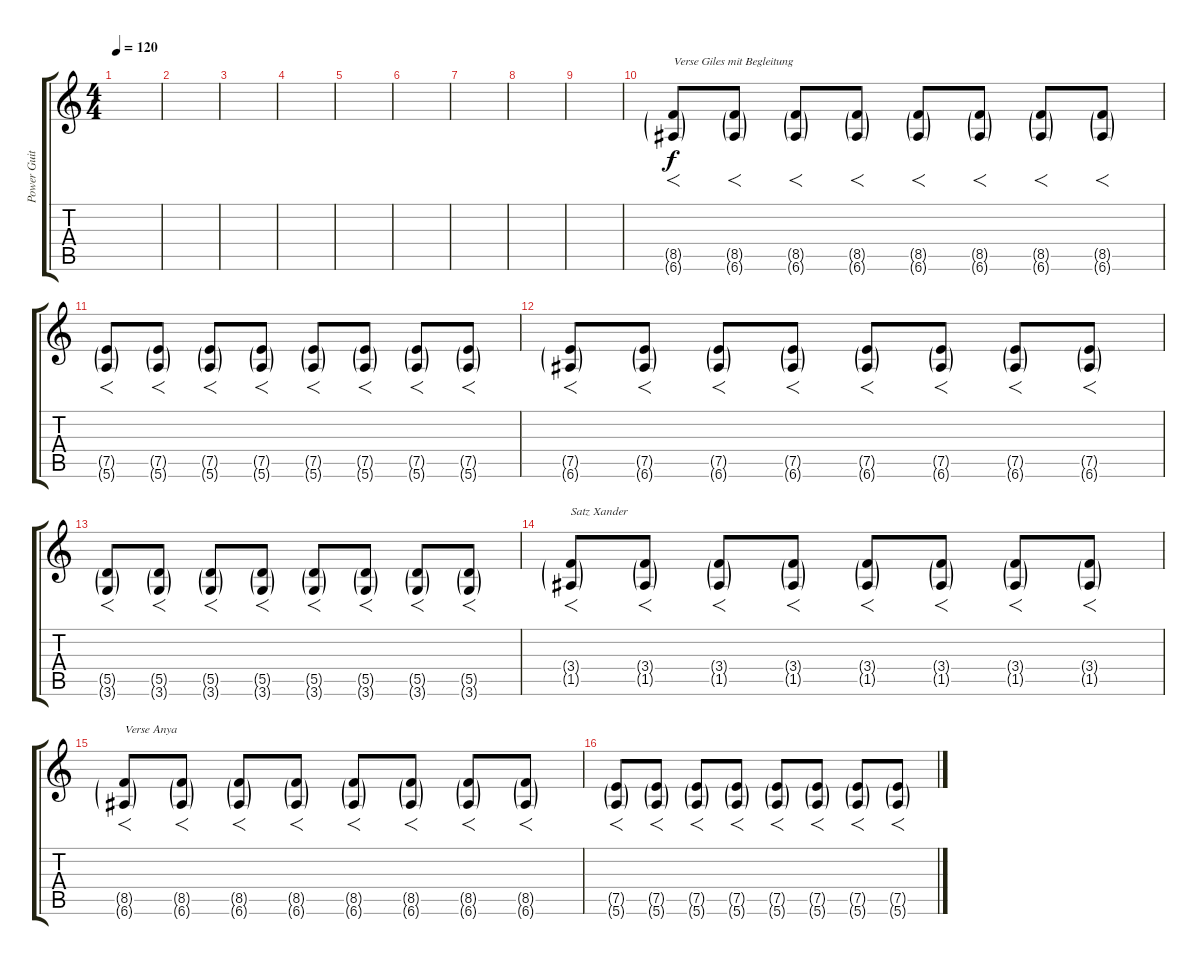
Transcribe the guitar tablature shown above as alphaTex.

\track ("Power Guitar" "Power Guit") {instrument overdrivenguitar}
\staff {score tabs}
\tuning (E4 B3 G3 D3 A2 E2) {hide}
\ts (4 4)
\tempo 120
\clef g2
\ks c
|
|
|
|
|
|
|
|
|
(8.5{g} 6.6{g}).8{f txt "Verse Giles mit Begleitung"} (8.5{g} 6.6{g}).8{f} (8.5{g} 6.6{g}).8{f} (8.5{g} 6.6{g}).8{f} (8.5{g} 6.6{g}).8{f} (8.5{g} 6.6{g}).8{f} (8.5{g} 6.6{g}).8{f} (8.5{g} 6.6{g}).8{f} |
(7.5{g} 5.6{g}).8{f} (7.5{g} 5.6{g}).8{f} (7.5{g} 5.6{g}).8{f} (7.5{g} 5.6{g}).8{f} (7.5{g} 5.6{g}).8{f} (7.5{g} 5.6{g}).8{f} (7.5{g} 5.6{g}).8{f} (7.5{g} 5.6{g}).8{f} |
(7.5{g} 6.6{g}).8{f} (7.5{g} 6.6{g}).8{f} (7.5{g} 6.6{g}).8{f} (7.5{g} 6.6{g}).8{f} (7.5{g} 6.6{g}).8{f} (7.5{g} 6.6{g}).8{f} (7.5{g} 6.6{g}).8{f} (7.5{g} 6.6{g}).8{f} |
(5.5{g} 3.6{g}).8{f} (5.5{g} 3.6{g}).8{f} (5.5{g} 3.6{g}).8{f} (5.5{g} 3.6{g}).8{f} (5.5{g} 3.6{g}).8{f} (5.5{g} 3.6{g}).8{f} (5.5{g} 3.6{g}).8{f} (5.5{g} 3.6{g}).8{f} |
(3.4{g} 1.5{g}).8{f txt "Satz Xander"} (3.4{g} 1.5{g}).8{f} (3.4{g} 1.5{g}).8{f} (3.4{g} 1.5{g}).8{f} (3.4{g} 1.5{g}).8{f} (3.4{g} 1.5{g}).8{f} (3.4{g} 1.5{g}).8{f} (3.4{g} 1.5{g}).8{f} |
(8.5{g} 6.6{g}).8{f txt "Verse Anya"} (8.5{g} 6.6{g}).8{f} (8.5{g} 6.6{g}).8{f} (8.5{g} 6.6{g}).8{f} (8.5{g} 6.6{g}).8{f} (8.5{g} 6.6{g}).8{f} (8.5{g} 6.6{g}).8{f} (8.5{g} 6.6{g}).8{f} |
(7.5{g} 5.6{g}).8{f} (7.5{g} 5.6{g}).8{f} (7.5{g} 5.6{g}).8{f} (7.5{g} 5.6{g}).8{f} (7.5{g} 5.6{g}).8{f} (7.5{g} 5.6{g}).8{f} (7.5{g} 5.6{g}).8{f} (7.5{g} 5.6{g}).8{f}
